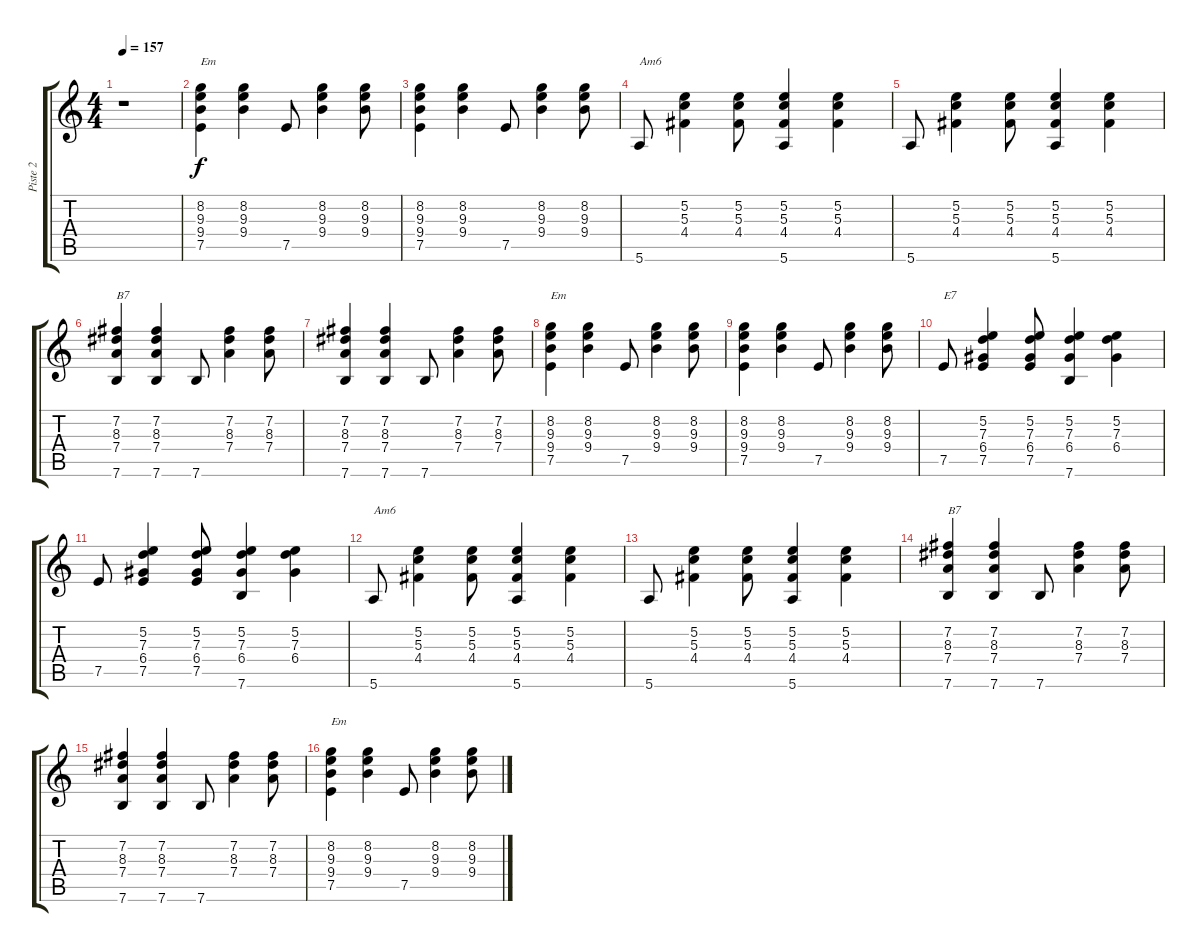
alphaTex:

\track ("Piste 2" "Piste 2") {instrument acousticguitarnylon}
\staff {score tabs}
\tuning (E4 B3 G3 D3 A2 E2) {hide}
\ts (4 4)
\tempo 157
\clef g2
\ks c
r.1{dy f instrument acousticguitarnylon} |
(8.2 9.3 9.4 7.5).4{txt "Em"} (8.2 9.3 9.4).4 7.5.8 (8.2 9.3 9.4).4 (8.2 9.3 9.4).8 |
(8.2 9.3 9.4 7.5).4 (8.2 9.3 9.4).4 7.5.8 (8.2 9.3 9.4).4 (8.2 9.3 9.4).8 |
5.6.8{txt "Am6"} (5.2 5.3 4.4).4 (5.2 5.3 4.4).8 (5.2 5.3 4.4 5.6).4 (5.2 5.3 4.4).4 |
5.6.8 (5.2 5.3 4.4).4 (5.2 5.3 4.4).8 (5.2 5.3 4.4 5.6).4 (5.2 5.3 4.4).4 |
(7.2 8.3 7.4 7.6).4{txt "B7"} (7.2 8.3 7.4 7.6).4 7.6.8 (7.2 8.3 7.4).4 (7.2 8.3 7.4).8 |
(7.2 8.3 7.4 7.6).4 (7.2 8.3 7.4 7.6).4 7.6.8 (7.2 8.3 7.4).4 (7.2 8.3 7.4).8 |
(8.2 9.3 9.4 7.5).4{txt "Em"} (8.2 9.3 9.4).4 7.5.8 (8.2 9.3 9.4).4 (8.2 9.3 9.4).8 |
(8.2 9.3 9.4 7.5).4 (8.2 9.3 9.4).4 7.5.8 (8.2 9.3 9.4).4 (8.2 9.3 9.4).8 |
7.5.8{txt "E7"} (5.2 7.3 6.4 7.5).4 (5.2 7.3 6.4 7.5).8 (5.2 7.3 6.4 7.6).4 (5.2 7.3 6.4).4 |
7.5.8 (5.2 7.3 6.4 7.5).4 (5.2 7.3 6.4 7.5).8 (5.2 7.3 6.4 7.6).4 (5.2 7.3 6.4).4 |
5.6.8{txt "Am6"} (5.2 5.3 4.4).4 (5.2 5.3 4.4).8 (5.2 5.3 4.4 5.6).4 (5.2 5.3 4.4).4 |
5.6.8 (5.2 5.3 4.4).4 (5.2 5.3 4.4).8 (5.2 5.3 4.4 5.6).4 (5.2 5.3 4.4).4 |
(7.2 8.3 7.4 7.6).4{txt "B7"} (7.2 8.3 7.4 7.6).4 7.6.8 (7.2 8.3 7.4).4 (7.2 8.3 7.4).8 |
(7.2 8.3 7.4 7.6).4 (7.2 8.3 7.4 7.6).4 7.6.8 (7.2 8.3 7.4).4 (7.2 8.3 7.4).8 |
(8.2 9.3 9.4 7.5).4{txt "Em"} (8.2 9.3 9.4).4 7.5.8 (8.2 9.3 9.4).4 (8.2 9.3 9.4).8
